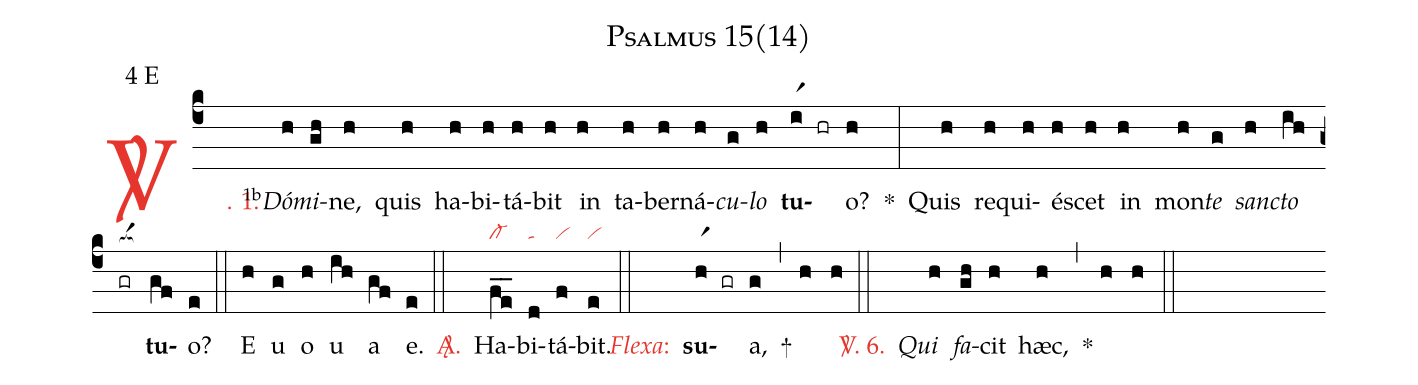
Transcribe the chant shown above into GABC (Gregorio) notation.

name: Psalmus 15(14);
mode: 4;
mode-differentia: E;
nabc-lines: 1;
%%
(c4)

<c><sp>V/</sp>. 1.</c>() <v>\VSup{1b}</v><i>Dó</i>(h)<i>mi</i>(gh)ne,(h) quis(h) ha(h)bi(h)tá(h)bit(h) in(h) ta(h)ber(h)ná(h)<i>cu</i>(g)<i>lo</i>(h) <b>tu</b>(ir1 hr)o?(h) *(:) Quis(h) re(h)qui(h)é(h)scet(h) in(h) mon(h)<i>te</i>(g) <i>sanc</i>(h)<i>to</i>(ih) <nlba>(gr[ocba:1{])<b>tu</b></nlba>(gf[ocba:0}])o?(e) (::)

<eu>E(h) u(g) o(h) u(ih) a(gf) e.</eu>(e) (::)

<nlba><c><sp>A/</sp>.</c>() Ha</nlba>(f_e_|cl-)bi(d|ta)tá(f|vi)bit.(e|vi) (::)

<c><i>Flexa</i>:</c>() <b>su</b>(hr1 gr)a,(g) +(,) (h) (h) (::)

<c><sp>V/</sp>. 6.</c>() <i>Qui</i>(h) <i>fa</i>(gh)cit(h) hæc,(h) *(,) (h) (h) (::)
